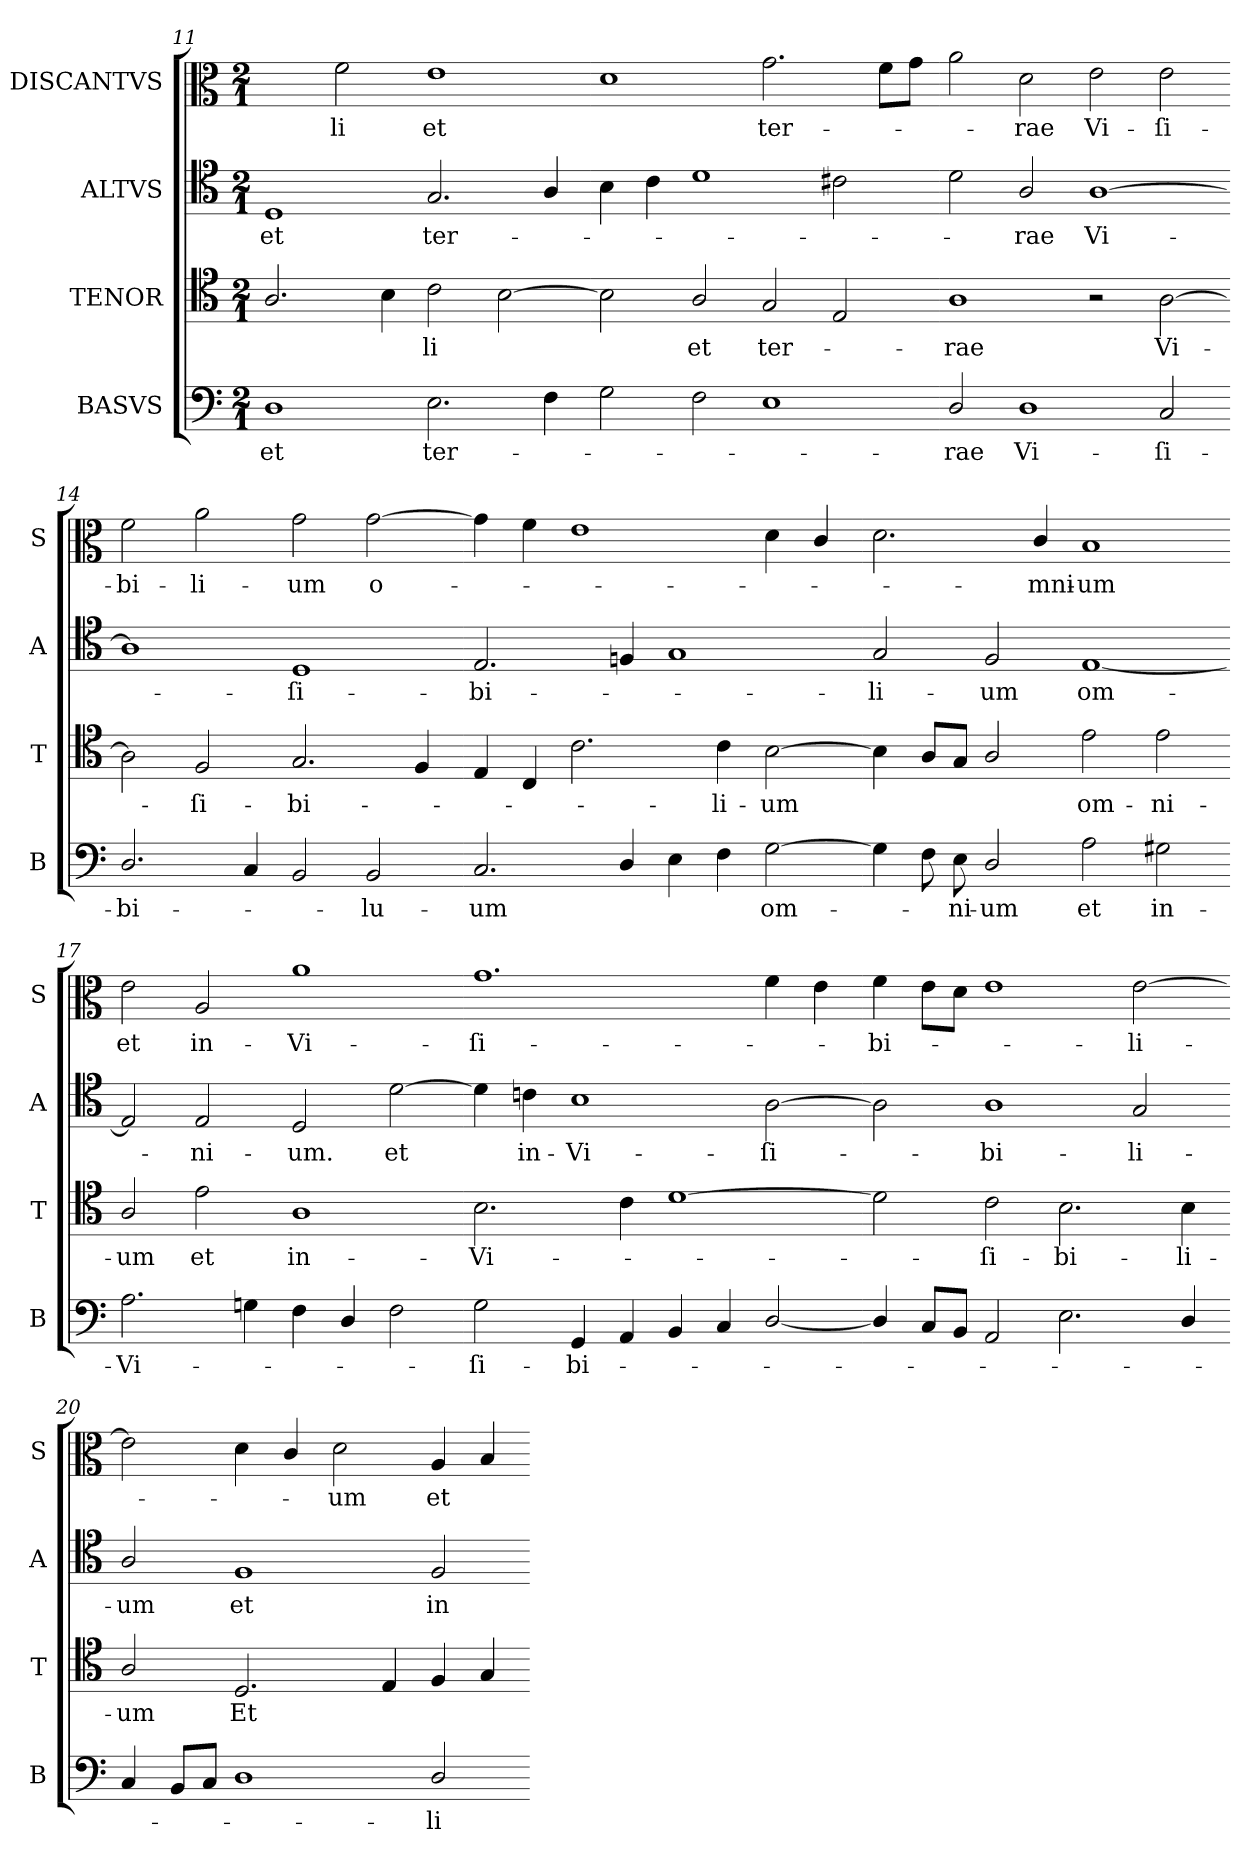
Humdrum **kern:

**kern	**text	**kern	**text	**kern	**text	**kern	**text
*part4	*part4	*part3	*part3	*part2	*part2	*part1	*part1
*staff4	*staff4	*staff3	*staff3	*staff2	*staff2	*staff1	*staff1
*I"BASVS	*	*I"TENOR	*	*I"ALTVS	*	*I"DISCANTVS	*
*I'B	*	*I'T	*	*I'A	*	*I'S	*
*clefF4	*	*clefC4	*	*clefC4	*	*clefC3	*
*k[]	*	*k[]	*	*k[]	*	*k[]	*
*M2/1	*	*M2/1	*	*M2/1	*	*M2/1	*
=11	=11	=11	=11	=11	=11	=11	=11
1D\	et	2.A/	.	1D/	et	2ryy	.
.	.	.	.	.	.	2f\	-li
.	.	4B\	.	.	.	.	.
2.E\	ter-	2c\	-li	2.G/	ter-	1e\	et
.	.	[2B\	.	.	.	.	.
4F\	.	.	.	4A/	.	.	.
=12-	=12-	=12-	=12-	=12-	=12-	=12-	=12-
2G\	.	2B\]	.	4B\	.	1d\	.
.	.	.	.	4c\	.	.	.
2F\	.	2A/	et	1d\	.	.	.
1E\	.	2G/	ter-	.	.	2.g\	ter-
.	.	2E/	.	2c#X\	.	.	.
.	.	.	.	.	.	8f\L	.
.	.	.	.	.	.	8g\J	.
=13-	=13-	=13-	=13-	=13-	=13-	=13-	=13-
2D/	-rae	1A\	-rae	2d\	.	2a\	.
1D\	Vi-	.	.	2A/	-rae	2d\	-rae
.	.	2r	.	[1A\	Vi-	2e\	Vi-
2C/	-ſi-	[2A\	Vi-	.	.	2e\	-ſi-
=14-	=14-	=14-	=14-	=14-	=14-	=14-	=14-
2.D/	-bi-	2A\]	.	1A\]	.	2f\	-bi-
.	.	2F/	-ſi-	.	.	2a\	-li-
4C/	.	.	.	.	.	.	.
2BB/	.	2.G/	-bi-	1D/	-ſi-	2g\	-um
2BB/	-lu-	.	.	.	.	[2g\	o-
.	.	4F/	.	.	.	.	.
=15-	=15-	=15-	=15-	=15-	=15-	=15-	=15-
2.C/	-um	4E/	.	2.E/	-bi-	4g\]	.
.	.	4C/	.	.	.	4f\	.
.	.	2.c\	.	.	.	1e\	.
4D/	.	.	.	4Fn/	.	.	.
4E\	.	.	.	1G/	.	.	.
4F\	.	4c\	-li-	.	.	.	.
[2G\	om-	[2B\	-um	.	.	4d\	.
.	.	.	.	.	.	4c/	.
=16-	=16-	=16-	=16-	=16-	=16-	=16-	=16-
4G\]	.	4B\]	.	2G/	-li-	2.d\	.
8F\	.	8A/L	.	.	.	.	.
8E\	-ni-	8G/J	.	.	.	.	.
2D/	-um	2A/	.	2F/	-um	.	.
.	.	.	.	.	.	4c/	-mni-
2A\	et	2e\	om-	[1E/	om-	1B/	-um
2G#X\	in-	2e\	-ni-	.	.	.	.
=17-	=17-	=17-	=17-	=17-	=17-	=17-	=17-
2.A\	-Vi-	2A/	-um	2E/]	.	2e\	et
.	.	2e\	et	2E/	-ni-	2A/	in-
4Gn\	.	.	.	.	.	.	.
4F\	.	1A\	in-	2D/	-um.	1a\	-Vi-
4D/	.	.	.	.	.	.	.
2F\	.	.	.	[2d\	et	.	.
=18-	=18-	=18-	=18-	=18-	=18-	=18-	=18-
2G\	-ſi-	2.B\	-Vi-	4d\]	.	1.g\	-ſi-
.	.	.	.	4cn\	in-	.	.
4GG/	-bi-	.	.	1B\	-Vi-	.	.
4AA/	.	4c\	.	.	.	.	.
4BB/	.	[1d\	.	.	.	.	.
4C/	.	.	.	.	.	.	.
[2D/	.	.	.	[2A\	-ſi-	4f\	.
.	.	.	.	.	.	4e\	.
=19-	=19-	=19-	=19-	=19-	=19-	=19-	=19-
4D/]	.	2d\]	.	2A\]	.	4f\	-bi-
8C/L	.	.	.	.	.	8e\L	.
8BB/J	.	.	.	.	.	8d\J	.
2AA/	.	2c\	-ſi-	1A\	-bi-	1e\	.
2.E\	.	2.B\	-bi-	.	.	.	.
.	.	.	.	2G/	-li-	[2e\	-li-
4D/	.	4B\	-li-	.	.	.	.
=20-	=20-	=20-	=20-	=20-	=20-	=20-	=20-
4C/	.	2A/	-um	2A/	-um	2e\]	.
8BB/L	.	.	.	.	.	.	.
8C/J	.	.	.	.	.	.	.
1D\	.	2.D/	Et	1F/	et	4d\	.
.	.	.	.	.	.	4c/	.
.	.	.	.	.	.	2d\	-um
.	.	4E/	.	.	.	.	.
2D/	-li-	4F/	.	2F/	in	4A/	et
.	.	4G/	.	.	.	4B/	.
=-	=-	=-	=-	=-	=-	=-	=-
*-	*-	*-	*-	*-	*-	*-	*-
